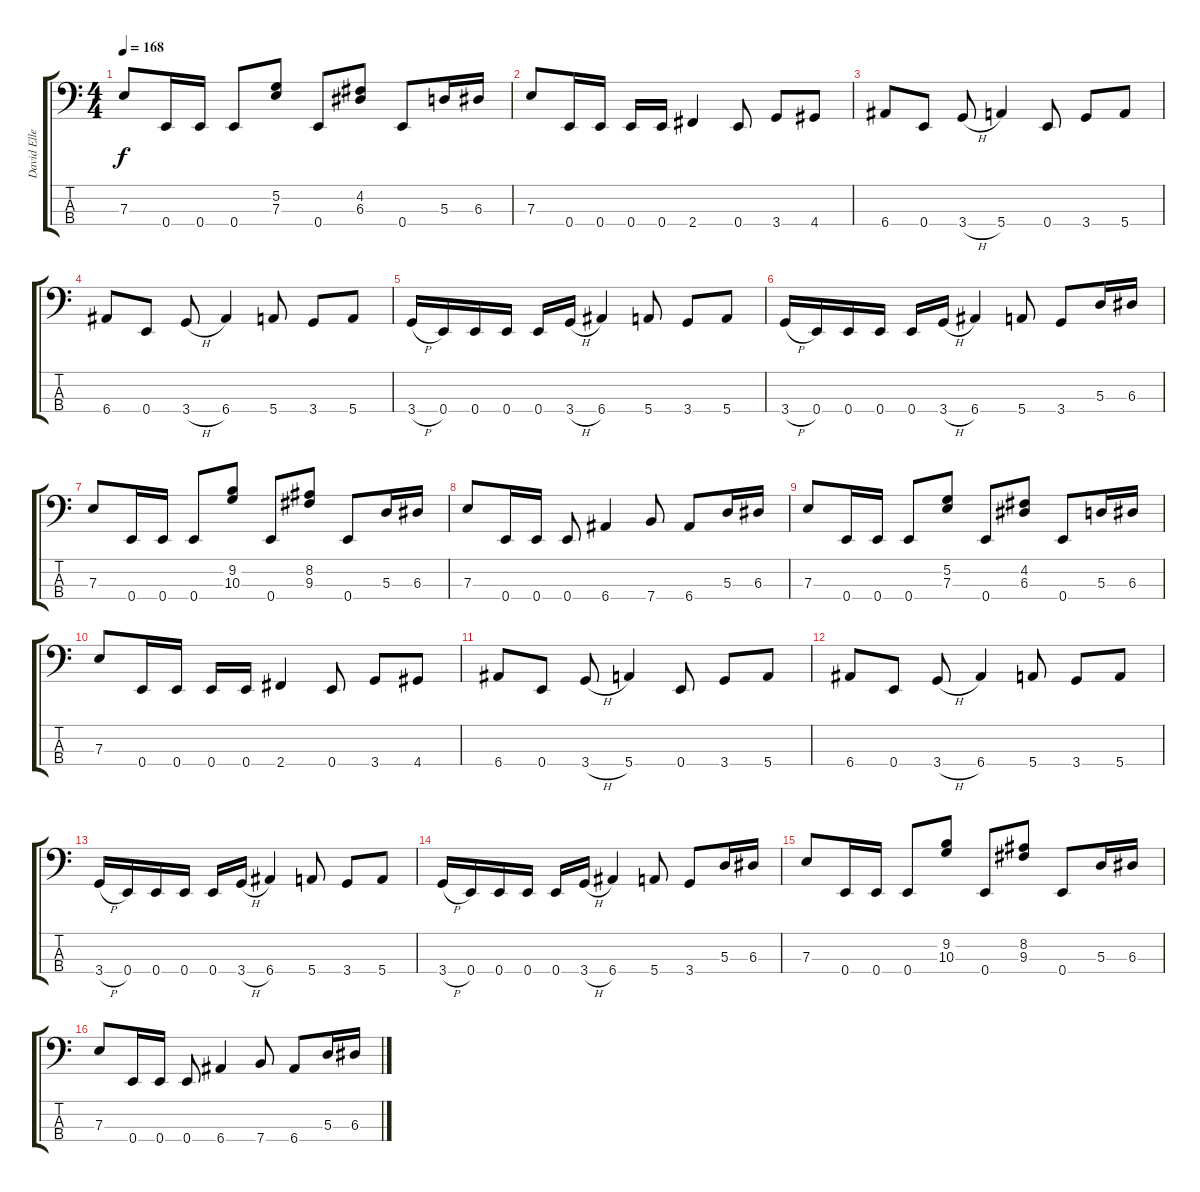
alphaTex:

\track ("David Ellefson" "David Elle") {instrument electricbasspick}
\staff {score tabs}
\tuning (G2 D2 A1 E1) {hide}
\ts (4 4)
\tempo 168
\clef f4
\ks c
7.3.8{dy f} 0.4.16 0.4.16 0.4.8 (5.2 7.3).8 0.4.8 (4.2 6.3).8 0.4.8 5.3.16 6.3.16 |
7.3.8 0.4.16 0.4.16 0.4.16 0.4.16 2.4.4 0.4.8 3.4.8 4.4.8 |
6.4.8 0.4.8 3.4{h}.8 5.4.4 0.4.8 3.4.8 5.4.8 |
6.4.8 0.4.8 3.4{h}.8 6.4.4 5.4.8 3.4.8 5.4.8 |
3.4{h}.16 0.4.16 0.4.16 0.4.16 0.4.16 3.4{h}.16 6.4.4 5.4.8 3.4.8 5.4.8 |
3.4{h}.16 0.4.16 0.4.16 0.4.16 0.4.16 3.4{h}.16 6.4.4 5.4.8 3.4.8 5.3.16 6.3.16 |
7.3.8 0.4.16 0.4.16 0.4.8 (9.2 10.3).8 0.4.8 (8.2 9.3).8 0.4.8 5.3.16 6.3.16 |
7.3.8 0.4.16 0.4.16 0.4.8 6.4.4 7.4.8 6.4.8 5.3.16 6.3.16 |
7.3.8 0.4.16 0.4.16 0.4.8 (5.2 7.3).8 0.4.8 (4.2 6.3).8 0.4.8 5.3.16 6.3.16 |
7.3.8 0.4.16 0.4.16 0.4.16 0.4.16 2.4.4 0.4.8 3.4.8 4.4.8 |
6.4.8 0.4.8 3.4{h}.8 5.4.4 0.4.8 3.4.8 5.4.8 |
6.4.8 0.4.8 3.4{h}.8 6.4.4 5.4.8 3.4.8 5.4.8 |
3.4{h}.16 0.4.16 0.4.16 0.4.16 0.4.16 3.4{h}.16 6.4.4 5.4.8 3.4.8 5.4.8 |
3.4{h}.16 0.4.16 0.4.16 0.4.16 0.4.16 3.4{h}.16 6.4.4 5.4.8 3.4.8 5.3.16 6.3.16 |
7.3.8 0.4.16 0.4.16 0.4.8 (9.2 10.3).8 0.4.8 (8.2 9.3).8 0.4.8 5.3.16 6.3.16 |
7.3.8 0.4.16 0.4.16 0.4.8 6.4.4 7.4.8 6.4.8 5.3.16 6.3.16
